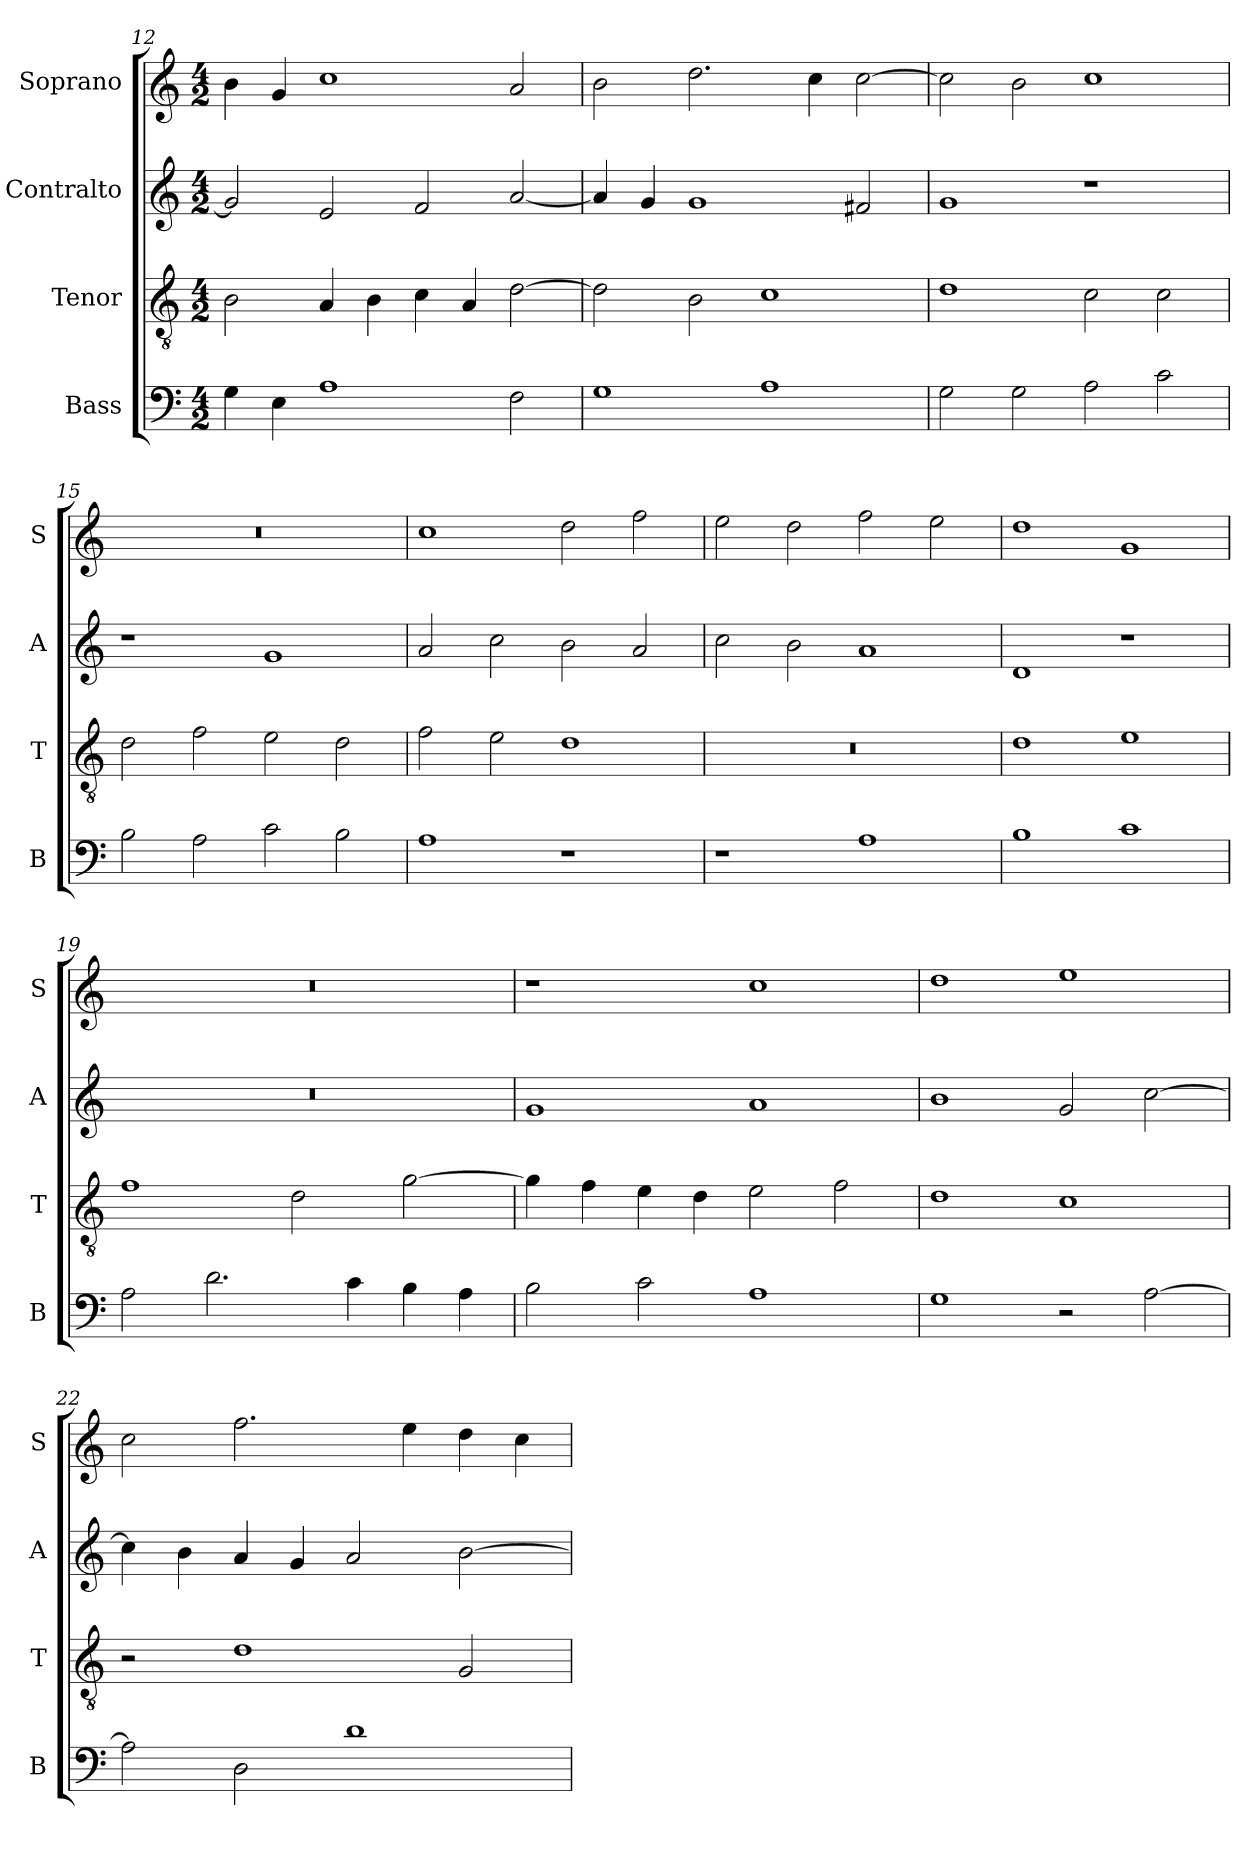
**kern	**kern	**kern	**kern
*part4	*part3	*part2	*part1
*staff4	*staff3	*staff2	*staff1
*I"Bass	*I"Tenor	*I"Contralto	*I"Soprano
*I'B	*I'T	*I'A	*I'S
*clefF4	*clefGv2	*clefG2	*clefG2
*k[]	*k[]	*k[]	*k[]
*G:mix	*G:mix	*G:mix	*G:mix
*M4/2	*M4/2	*M4/2	*M4/2
=12	=12	=12	=12
4G	2B	2g]	4b
4E	.	.	4g
1A	4A	2e	1cc
.	4B	.	.
.	4c	2f	.
.	4A	.	.
2F	[2d	[2a	2a
=13	=13	=13	=13
1G	2d]	4a]	2b
.	.	4g	.
.	2B	1g	2.dd
1A	1c	.	.
.	.	.	4cc
.	.	2f#X	[2cc
=14	=14	=14	=14
2G	1d	1g	2cc]
2G	.	.	2b
2A	2c	1r	1cc
2c	2c	.	.
=15	=15	=15	=15
2B	2d	1r	0r
2A	2f	.	.
2c	2e	1g	.
2B	2d	.	.
=16	=16	=16	=16
1A	2f	2a	1cc
.	2e	2cc	.
1r	1d	2b	2dd
.	.	2a	2ff
=17	=17	=17	=17
1r	0r	2cc	2ee
.	.	2b	2dd
1A	.	1a	2ff
.	.	.	2ee
=18	=18	=18	=18
1B	1d	1d	1dd
1c	1e	1r	1g
=19	=19	=19	=19
2A	1f	0r	0r
2.d	.	.	.
.	2d	.	.
4c	.	.	.
4B	[2g	.	.
4A	.	.	.
=20	=20	=20	=20
2B	4g]	1g	1r
.	4f	.	.
2c	4e	.	.
.	4d	.	.
1A	2e	1a	1cc
.	2f	.	.
=21	=21	=21	=21
1G	1d	1b	1dd
2r	1c	2g	1ee
[2A	.	[2cc	.
=22	=22	=22	=22
2A]	2r	4cc]	2cc
.	.	4b	.
2D	1d	4a	2.ff
.	.	4g	.
1d	.	2a	.
.	.	.	4ee
.	2G	[2b	4dd
.	.	.	4cc
=	=	=	=
*-	*-	*-	*-
